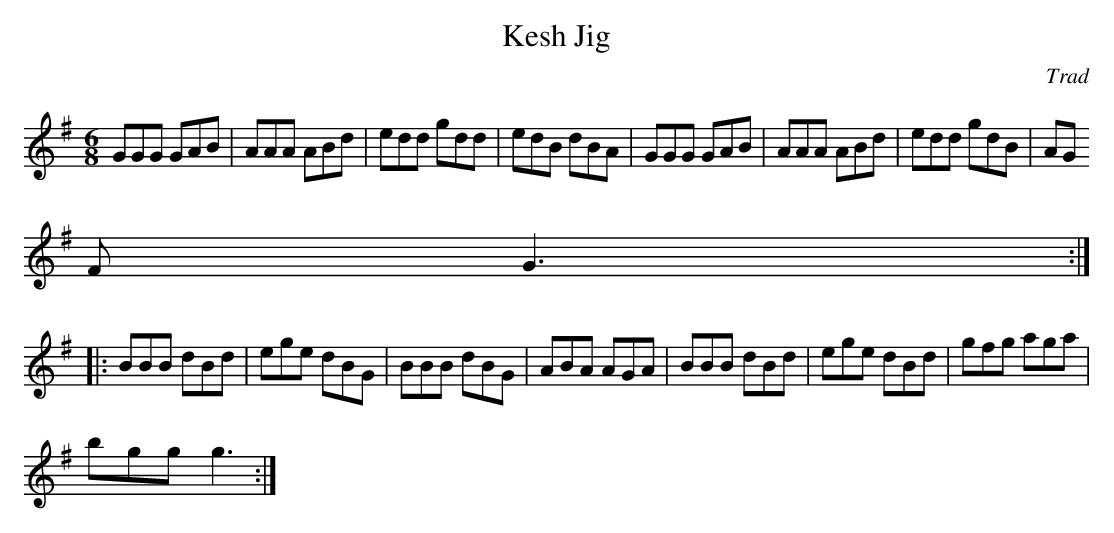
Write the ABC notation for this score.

X:1
T:Kesh Jig
C:Trad
M:6/8
L:1/8
K:G
GGG GAB | AAA ABd | edd gdd | edB dBA | GGG GAB | AAA ABd | edd gdB | AG
F G3 :|
|: BBB dBd | ege dBG | BBB dBG | ABA AGA | BBB dBd | ege dBd | gfg aga |
 bgg g3 :|
